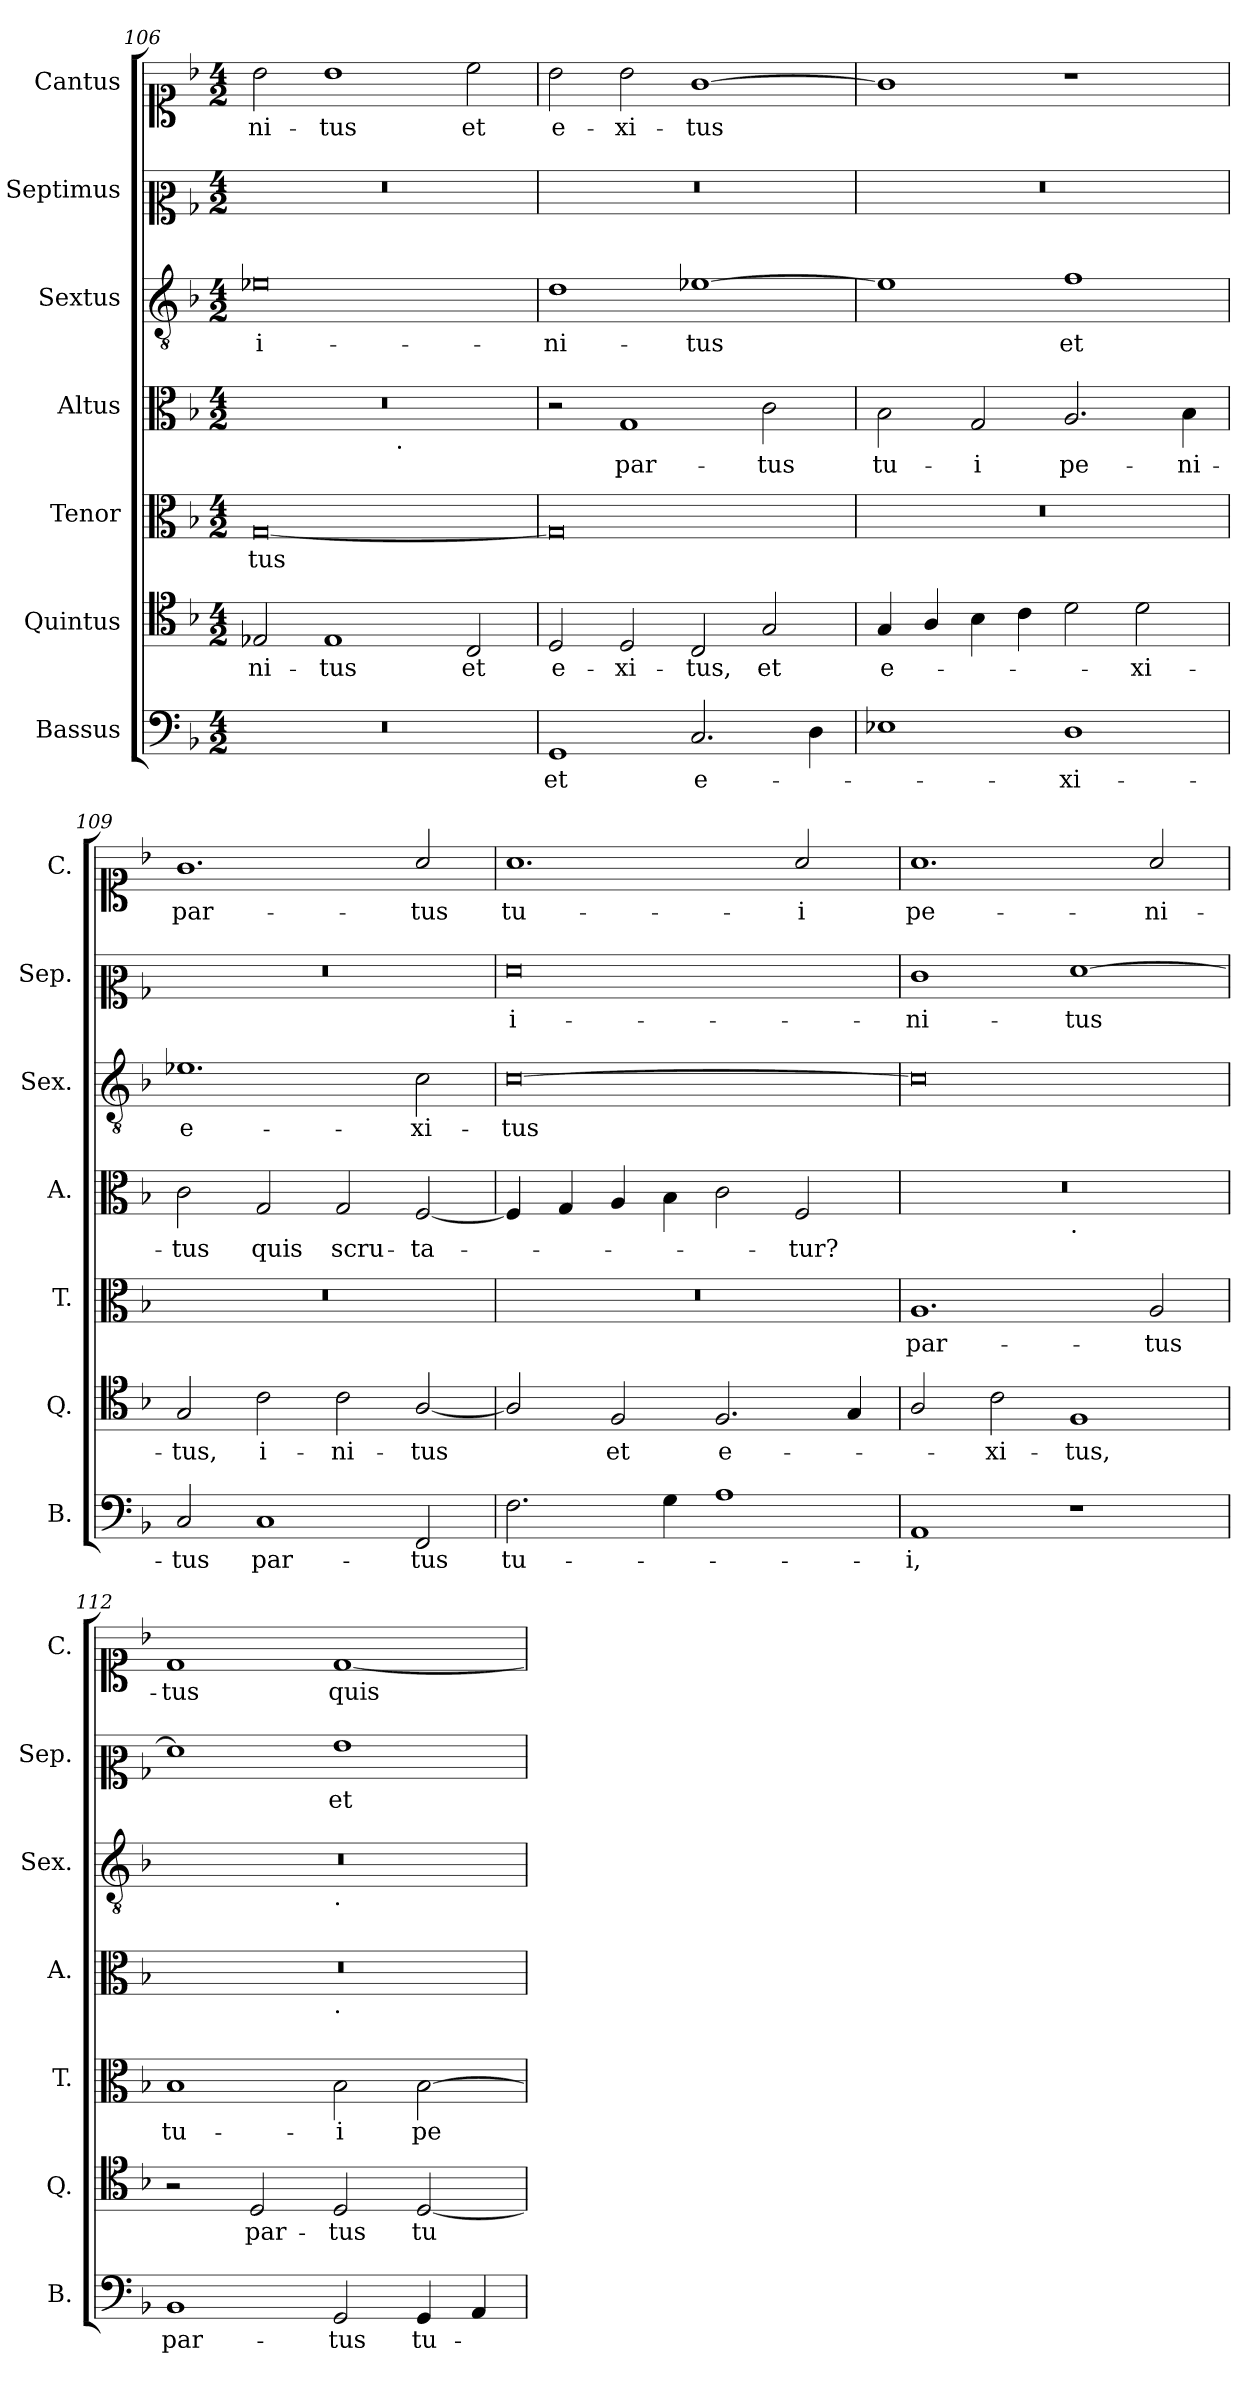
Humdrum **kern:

**kern	**text	**kern	**text	**kern	**text	**kern	**text	**kern	**text	**kern	**text	**kern	**text
*part7	*part7	*part6	*part6	*part5	*part5	*part4	*part4	*part3	*part3	*part2	*part2	*part1	*part1
*staff7	*staff7	*staff6	*staff6	*staff5	*staff5	*staff4	*staff4	*staff3	*staff3	*staff2	*staff2	*staff1	*staff1
*I"Bassus	*	*I"Quintus	*	*I"Tenor	*	*I"Altus	*	*I"Sextus	*	*I"Septimus	*	*I"Cantus	*
*I'B.	*	*I'Q.	*	*I'T.	*	*I'A.	*	*I'Sex.	*	*I'Sep.	*	*I'C.	*
*clefF4	*	*clefC4	*	*clefC3	*	*clefC3	*	*clefGv2	*	*clefC2	*	*clefC1	*
*k[b-]	*	*k[b-]	*	*k[b-]	*	*k[b-]	*	*k[b-]	*	*k[b-]	*	*k[b-]	*
*F:	*	*F:	*	*F:	*	*F:	*	*F:	*	*F:	*	*F:	*
*M4/2	*	*M4/2	*	*M4/2	*	*M4/2	*	*M4/2	*	*M4/2	*	*M4/2	*
=106	=106	=106	=106	=106	=106	=106	=106	=106	=106	=106	=106	=106	=106
!	!	!	!LO:LY:b	!	!LO:LY:b	!	!	!	!LO:LY:b	!	!	!	!LO:LY:b
*	*	*	*	*	*	*^	*	*	*	*	*	*	*
0r	.	2E-X/	-ni-	[0G	-tus	0r	1ryy	.	0e-X	i-	0r	.	2b-\	-ni-
!	!	!	!LO:LY:b	!	!	!	!	!	!	!	!	!	!	!LO:LY:b
.	.	1E-	-tus	.	.	.	.	.	.	.	.	.	1b-	-tus
!	!	!	!	!	!	!	!LO:TX:b:t=.	!	!	!	!	!	!	!
.	.	.	.	.	.	.	1ryy	.	.	.	.	.	.	.
!	!	!	!LO:LY:b	!	!	!	!	!	!	!	!	!	!	!LO:LY:b
.	.	2C/	et	.	.	.	.	.	.	.	.	.	2cc\	et
=107	=107	=107	=107	=107	=107	=107	=107	=107	=107	=107	=107	=107	=107	=107
!	!LO:LY:b	!	!LO:LY:b	!	!	!	!	!	!	!LO:LY:b	!	!	!	!LO:LY:b
*	*	*	*	*	*	*v	*v	*	*	*	*	*	*	*
1GG	et	2D/	e-	0G]	.	2r	.	1d	-ni-	0r	.	2b-\	e-
!	!	!	!LO:LY:b	!	!	!	!LO:LY:b	!	!	!	!	!	!LO:LY:b
.	.	2D/	-xi-	.	.	1G	par-	.	.	.	.	2b-\	-xi-
!	!LO:LY:b	!	!LO:LY:b	!	!	!	!	!	!LO:LY:b	!	!	!	!LO:LY:b
2.C/	e-	2C/	-tus,	.	.	.	.	[1e-X	-tus	.	.	[1g	-tus
!	!	!	!LO:LY:b	!	!	!	!LO:LY:b	!	!	!	!	!	!
.	.	2G/	et	.	.	2c\	-tus	.	.	.	.	.	.
4D\	.	.	.	.	.	.	.	.	.	.	.	.	.
=108	=108	=108	=108	=108	=108	=108	=108	=108	=108	=108	=108	=108	=108
!	!	!	!LO:LY:b	!	!	!	!LO:LY:b	!	!	!	!	!	!
1E-X	.	4G/	e-	0r	.	2B-\	tu-	1e-]	.	0r	.	1g]	.
.	.	4A/	.	.	.	.	.	.	.	.	.	.	.
!	!	!	!	!	!	!	!LO:LY:b	!	!	!	!	!	!
.	.	4B-\	.	.	.	2G/	-i	.	.	.	.	.	.
.	.	4c\	.	.	.	.	.	.	.	.	.	.	.
!	!LO:LY:b	!	!	!	!	!	!LO:LY:b	!	!LO:LY:b	!	!	!	!
1D	-xi-	2d\	.	.	.	2.A/	pe-	1f	et	.	.	1r	.
!	!	!	!LO:LY:b	!	!	!	!	!	!	!	!	!	!
.	.	2d\	-xi-	.	.	.	.	.	.	.	.	.	.
!	!	!	!	!	!	!	!LO:LY:b	!	!	!	!	!	!
.	.	.	.	.	.	4B-\	-ni-	.	.	.	.	.	.
=109	=109	=109	=109	=109	=109	=109	=109	=109	=109	=109	=109	=109	=109
!	!LO:LY:b	!	!LO:LY:b	!	!	!	!LO:LY:b	!	!LO:LY:b	!	!	!	!LO:LY:b
2C/	-tus	2G/	-tus,	0r	.	2c\	-tus	1.e-X	e-	0r	.	1.g	par-
!	!LO:LY:b	!	!LO:LY:b	!	!	!	!LO:LY:b	!	!	!	!	!	!
1C	par-	2c\	i-	.	.	2G/	quis	.	.	.	.	.	.
!	!	!	!LO:LY:b	!	!	!	!LO:LY:b	!	!	!	!	!	!
.	.	2c\	-ni-	.	.	2G/	scru-	.	.	.	.	.	.
!	!LO:LY:b	!	!LO:LY:b	!	!	!	!LO:LY:b	!	!LO:LY:b	!	!	!	!LO:LY:b
2FF/	-tus	[2A/	-tus	.	.	[2F/	-ta-	2c\	-xi-	.	.	2a/	-tus
=110	=110	=110	=110	=110	=110	=110	=110	=110	=110	=110	=110	=110	=110
!	!LO:LY:b	!	!	!	!	!	!	!	!LO:LY:b	!	!LO:LY:b	!	!LO:LY:b
2.F\	tu-	2A/]	.	0r	.	4F/]	.	[0c	-tus	0f	i-	1.a	tu-
.	.	.	.	.	.	4G/	.	.	.	.	.	.	.
!	!	!	!LO:LY:b	!	!	!	!	!	!	!	!	!	!
.	.	2F/	et	.	.	4A/	.	.	.	.	.	.	.
4G\	.	.	.	.	.	4B-\	.	.	.	.	.	.	.
!	!	!	!LO:LY:b	!	!	!	!	!	!	!	!	!	!
1A	.	2.F/	e-	.	.	2c\	.	.	.	.	.	.	.
!	!	!	!	!	!	!	!LO:LY:b	!	!	!	!	!	!LO:LY:b
.	.	.	.	.	.	2F/	-tur?	.	.	.	.	2a/	-i
.	.	4G/	.	.	.	.	.	.	.	.	.	.	.
=111	=111	=111	=111	=111	=111	=111	=111	=111	=111	=111	=111	=111	=111
!	!LO:LY:b	!	!	!	!LO:LY:b	!	!	!	!	!	!LO:LY:b	!	!LO:LY:b
*	*	*	*	*	*	*^	*	*	*	*	*	*	*
1AA	-i,	2A/	.	1.A	par-	0r	1ryy	.	0c]	.	1e	-ni-	1.a	pe-
!	!	!	!LO:LY:b	!	!	!	!	!	!	!	!	!	!	!
.	.	2c\	-xi-	.	.	.	.	.	.	.	.	.	.	.
!	!	!	!	!	!	!	!LO:TX:b:t=.	!	!	!	!	!	!	!
!	!	!	!LO:LY:b	!	!	!	!	!	!	!	!	!LO:LY:b	!	!
1r	.	1F	-tus,	.	.	.	1ryy	.	.	.	[1f	-tus	.	.
!	!	!	!	!	!LO:LY:b	!	!	!	!	!	!	!	!	!LO:LY:b
.	.	.	.	2A/	-tus	.	.	.	.	.	.	.	2a/	-ni-
=112	=112	=112	=112	=112	=112	=112	=112	=112	=112	=112	=112	=112	=112	=112
!	!LO:LY:b	!	!	!	!LO:LY:b	!	!	!	!	!	!	!	!	!LO:LY:b
*	*	*	*	*	*	*	*	*	*^	*	*	*	*	*
1BB-	par-	2r	.	1B-	tu-	0r	1ryy	.	0r	1ryy	.	1f]	.	1d	-tus
!	!	!	!LO:LY:b	!	!	!	!	!	!	!	!	!	!	!	!
.	.	2D/	par-	.	.	.	.	.	.	.	.	.	.	.	.
!	!	!	!	!	!	!	!	!	!	!LO:TX:b:t=.	!	!	!	!	!
!	!	!	!	!	!	!	!LO:TX:b:t=.	!	!	!	!	!	!	!	!
!	!LO:LY:b	!	!LO:LY:b	!	!LO:LY:b	!	!	!	!	!	!	!	!LO:LY:b	!	!LO:LY:b
2GG/	-tus	2D/	-tus	2B-\	-i	.	1ryy	.	.	1ryy	.	1g	et	[1d	quis
!	!LO:LY:b	!	!LO:LY:b	!	!LO:LY:b	!	!	!	!	!	!	!	!	!	!
4GG/	tu-	[2D/	tu-	[2B-\	pe-	.	.	.	.	.	.	.	.	.	.
4AA/	.	.	.	.	.	.	.	.	.	.	.	.	.	.	.
*	*	*	*	*	*	*v	*v	*	*	*	*	*	*	*	*
*	*	*	*	*	*	*	*	*v	*v	*	*	*	*	*
=	=	=	=	=	=	=	=	=	=	=	=	=	=
*-	*-	*-	*-	*-	*-	*-	*-	*-	*-	*-	*-	*-	*-
